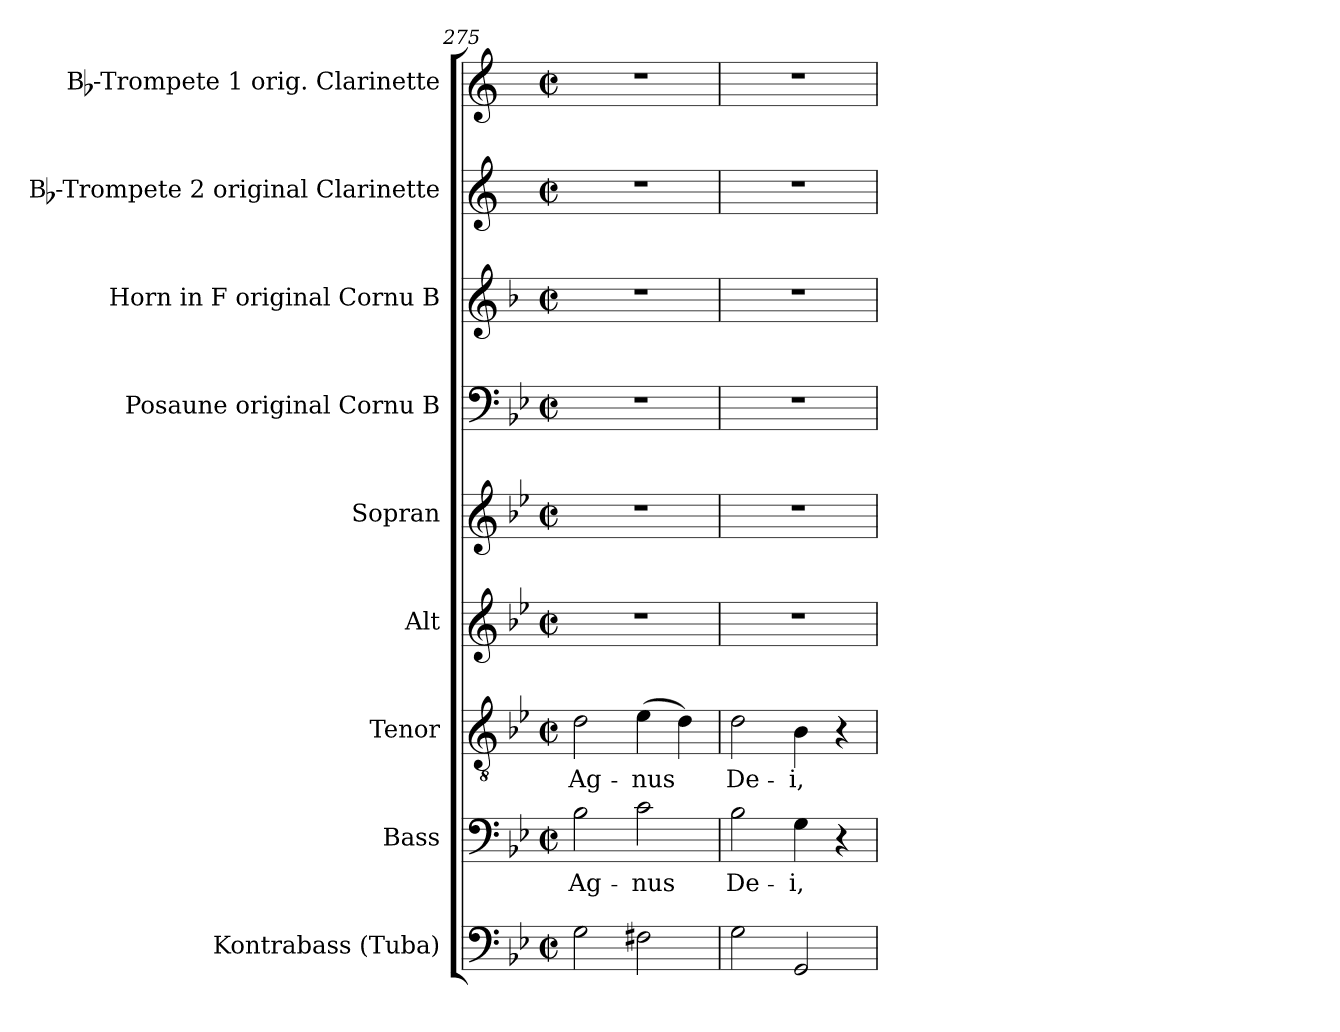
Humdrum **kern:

**kern	**kern	**text	**kern	**text	**kern	**kern	**kern	**kern	**kern	**kern
*part9	*part8	*part8	*part7	*part7	*part6	*part5	*part4	*part3	*part2	*part1
*staff9	*staff8	*staff8	*staff7	*staff7	*staff6	*staff5	*staff4	*staff3	*staff2	*staff1
*I"Kontrabass (Tuba)	*I"Bass	*	*I"Tenor	*	*I"Alt	*I"Sopran	*I"Posaune original Cornu B	*I"Horn in F original Cornu B	*I"Bb-Trompete 2 original Clarinette	*I"Bb-Trompete 1 orig. Clarinette
*I'Kb.	*I'B.	*	*I'T.	*	*I'A.	*I'S.	*I'Pos.	*I'Hrn.	*I'Bb Trp. 2	*I'Bb Trp. 1
!!LO:PB:g=z
*clefF4	*clefF4	*	*clefGv2	*	*clefG2	*clefG2	*clefF4	*clefG2	*clefG2	*clefG2
*ITrd7c12	*	*	*	*	*	*	*	*ITrd4c7	*ITrd1c2	*ITrd1c2
*k[b-e-]	*k[b-e-]	*	*k[b-e-]	*	*k[b-e-]	*k[b-e-]	*k[b-e-]	*k[b-e-]	*k[b-e-]	*k[b-e-]
*B-:	*B-:	*	*B-:	*	*B-:	*B-:	*B-:	*B-:	*B-:	*B-:
*M2/2	*M2/2	*	*M2/2	*	*M2/2	*M2/2	*M2/2	*M2/2	*M2/2	*M2/2
*met(c|)	*met(c|)	*	*met(c|)	*	*met(c|)	*met(c|)	*met(c|)	*met(c|)	*met(c|)	*met(c|)
=275	=275	=275	=275	=275	=275	=275	=275	=275	=275	=275
!	!	!LO:LY:b	!	!LO:LY:b	!	!	!	!	!	!
2GG\	2B-\	Ag-	2d\	Ag-	1r	1r	1r	1r	1r	1r
!	!	!LO:LY:b	!	!LO:LY:b	!	!	!	!	!	!
2FF#X\	2c\	-nus	(>4e-\	-nus	.	.	.	.	.	.
.	.	.	4d\)	.	.	.	.	.	.	.
=276	=276	=276	=276	=276	=276	=276	=276	=276	=276	=276
!	!	!LO:LY:b	!	!LO:LY:b	!	!	!	!	!	!
2GG\	2B-\	De-	2d\	De-	1r	1r	1r	1r	1r	1r
!	!	!LO:LY:b	!	!LO:LY:b	!	!	!	!	!	!
2GGG/	4G\	-i,	4B-\	-i,	.	.	.	.	.	.
.	4r	.	4r	.	.	.	.	.	.	.
=	=	=	=	=	=	=	=	=	=	=
*-	*-	*-	*-	*-	*-	*-	*-	*-	*-	*-
